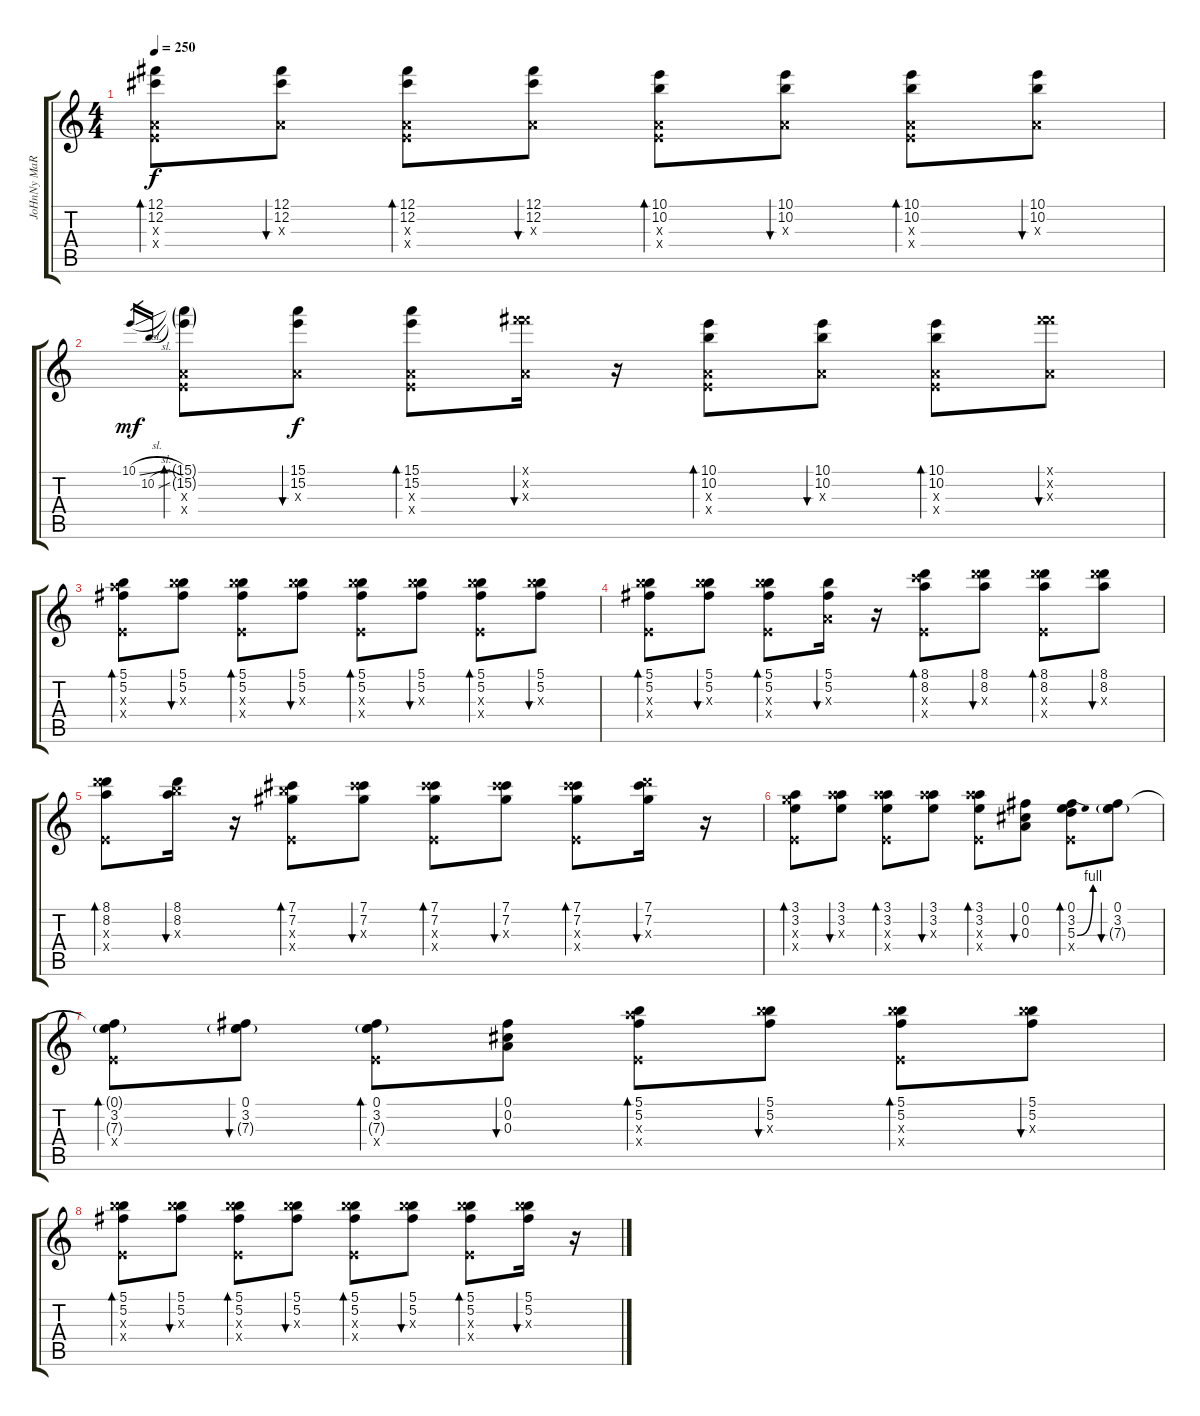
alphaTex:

\track ("JoHnNy MaRr" "JoHnNy MaR") {instrument electricguitarclean}
\staff {score tabs}
\tuning (Gb4 Db4 A3 E3 B2 Gb2) {hide}
\ts (4 4)
\tempo 250
\clef g2
\ks c
(12.1 12.2 0.3{x} 0.4{x}).8{bd 30 dy f} (12.1 12.2 0.3{x}).8{bu 30} (12.1 12.2 0.3{x} 0.4{x}).8{bd 30} (12.1 12.2 0.3{x}).8{bu 30} (10.1 10.2 0.3{x} 0.4{x}).8{bd 30} (10.1 10.2 0.3{x}).8{bu 30} (10.1 10.2 0.3{x} 0.4{x}).8{bd 30} (10.1 10.2 0.3{x}).8{bu 30} |
10.1{sl}.16{gr dy mf} 10.2{sl}.16{gr} (15.1{g} 15.2{g} 0.3{x} 0.4{x}).8{bd 30} (15.1 15.2 0.3{x}).8{bu 30 dy f} (15.1 15.2 0.3{x} 0.4{x}).8{bd 30} (12.1{x} 17.2{x} 0.3{x}).16{bu 30} r.16 (10.1 10.2 0.3{x} 0.4{x}).8{bd 30} (10.1 10.2 0.3{x}).8{bu 30} (10.1 10.2 0.3{x} 0.4{x}).8{bd 30} (12.1{x} 17.2{x} 0.3{x}).8{bu 30} |
(5.1 5.2 12.3{x} 0.4{x}).8{bd 30} (5.1 5.2 14.3{x}).8{bu 30} (5.1 5.2 14.3{x} 0.4{x}).8{bd 30} (5.1 5.2 14.3{x}).8{bu 30} (5.1 5.2 14.3{x} 0.4{x}).8{bd 30} (5.1 5.2 14.3{x}).8{bu 30} (5.1 5.2 14.3{x} 0.4{x}).8{bd 30} (5.1 5.2 14.3{x}).8{bu 30} |
(5.1 5.2 14.3{x} 0.4{x}).8{bd 30} (5.1 5.2 14.3{x}).8{bu 30} (5.1 5.2 14.3{x} 0.4{x}).8{bd 30} (5.1 5.2 0.3{x}).16{bu 30} r.16 (8.1 8.2 15.3{x} 0.4{x}).8{bd 30} (8.1 8.2 17.3{x}).8{bu 30} (8.1 8.2 17.3{x} 0.4{x}).8{bd 30} (8.1 8.2 17.3{x}).8{bu 30} |
(8.1 8.2 17.3{x} 0.4{x}).8{bd 30} (8.1 8.2 14.3{x}).16{bu 30} r.16 (7.1 7.2 14.3{x} 0.4{x}).8{bd 30} (7.1 7.2 16.3{x}).8{bu 30} (7.1 7.2 16.3{x} 0.4{x}).8{bd 30} (7.1 7.2 16.3{x}).8{bu 30} (7.1 7.2 16.3{x} 0.4{x}).8{bd 30} (7.1 7.2 17.3{x}).16{bu 30} r.16 |
(3.1 3.2 10.3{x} 0.4{x}).8{bd 30} (3.1 3.2 12.3{x}).8{bu 30} (3.1 3.2 12.3{x} 0.4{x}).8{bd 30} (3.1 3.2 12.3{x}).8{bu 30} (3.1 3.2 12.3{x} 0.4{x}).8{bd 30} (0.1 0.2 0.3).8{bu 30} (0.1 3.2 5.3{be (bend 0 0 60 4)} 0.4{x}).8{bd 30 volume 14} (0.1 3.2 7.3{g}).8{bu 30} |
(0.1{t} 3.2 7.3{g} 0.4{x}).8{bd 30} (0.1 3.2 7.3{g}).8{bu 30} (0.1 3.2 7.3{g} 0.4{x}).8{bd 30} (0.1 0.2 0.3).8{bu 30 volume 13} (5.1 5.2 12.3{x} 0.4{x}).8{bd 30} (5.1 5.2 14.3{x}).8{bu 30} (5.1 5.2 14.3{x} 0.4{x}).8{bd 30} (5.1 5.2 14.3{x}).8{bu 30} |
(5.1 5.2 14.3{x} 0.4{x}).8{bd 30} (5.1 5.2 14.3{x}).8{bu 30} (5.1 5.2 14.3{x} 0.4{x}).8{bd 30} (5.1 5.2 14.3{x}).8{bu 30} (5.1 5.2 14.3{x} 0.4{x}).8{bd 30} (5.1 5.2 14.3{x}).8{bu 30} (5.1 5.2 14.3{x} 0.4{x}).8{bd 30} (5.1 5.2 14.3{x}).16{bu 30} r.16
